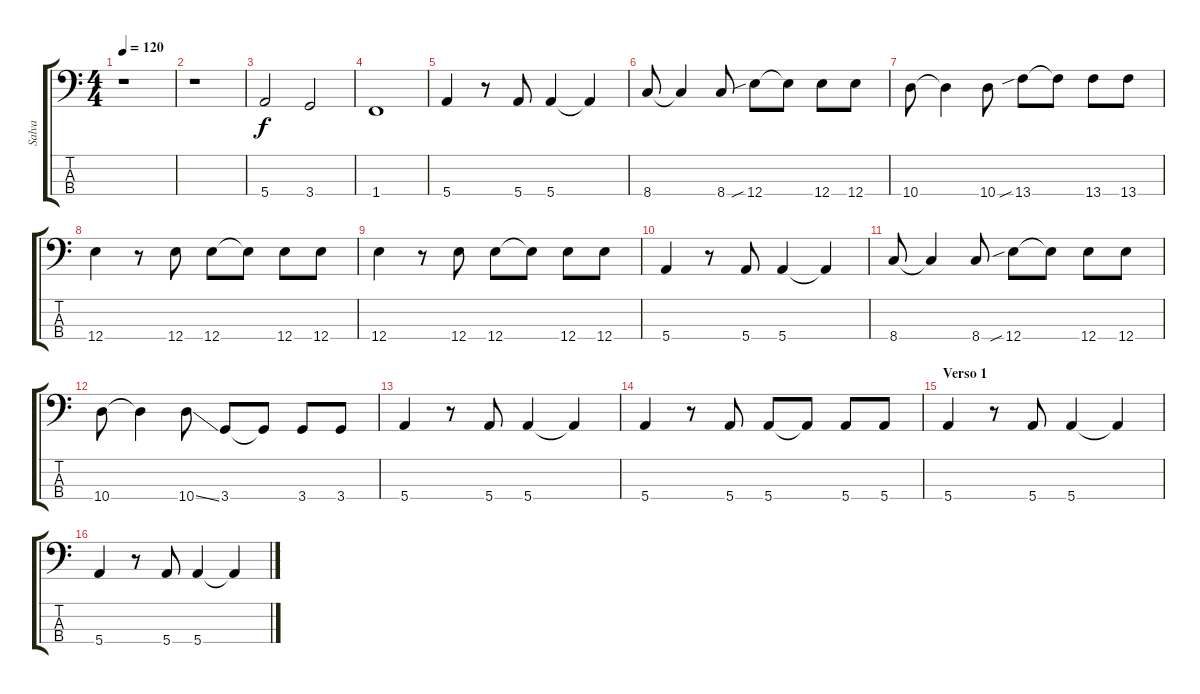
\track ("Salva" "Salva") {instrument electricbassfinger}
\staff {score tabs}
\tuning (G2 D2 A1 E1) {hide}
\ts (4 4)
\tempo 120
\clef f4
\ks c
r.1{dy f} |
r.1 |
5.4.2 3.4.2 |
1.4.1 |
5.4.4 r.8 5.4.8 5.4.4 5.4{t}.4 |
8.4.8 8.4{t}.4 8.4.8 12.4{sib}.8 12.4{t}.8 12.4.8 12.4.8 |
10.4.8 10.4{t}.4 10.4.8 13.4{sib}.8 13.4{t}.8 13.4.8 13.4.8 |
12.4.4 r.8 12.4.8 12.4.8 12.4{t}.8 12.4.8 12.4.8 |
12.4.4 r.8 12.4.8 12.4.8 12.4{t}.8 12.4.8 12.4.8 |
5.4.4 r.8 5.4.8 5.4.4 5.4{t}.4 |
8.4.8 8.4{t}.4 8.4.8 12.4{sib}.8 12.4{t}.8 12.4.8 12.4.8 |
10.4.8 10.4{t}.4 10.4{ss}.8 3.4.8 3.4{t}.8 3.4.8 3.4.8 |
5.4.4 r.8 5.4.8 5.4.4 5.4{t}.4 |
5.4.4 r.8 5.4.8 5.4.8 5.4{t}.8 5.4.8 5.4.8 |
\section ("" "Verso 1")
5.4.4 r.8 5.4.8 5.4.4 5.4{t}.4 |
5.4.4 r.8 5.4.8 5.4.4 5.4{t}.4
